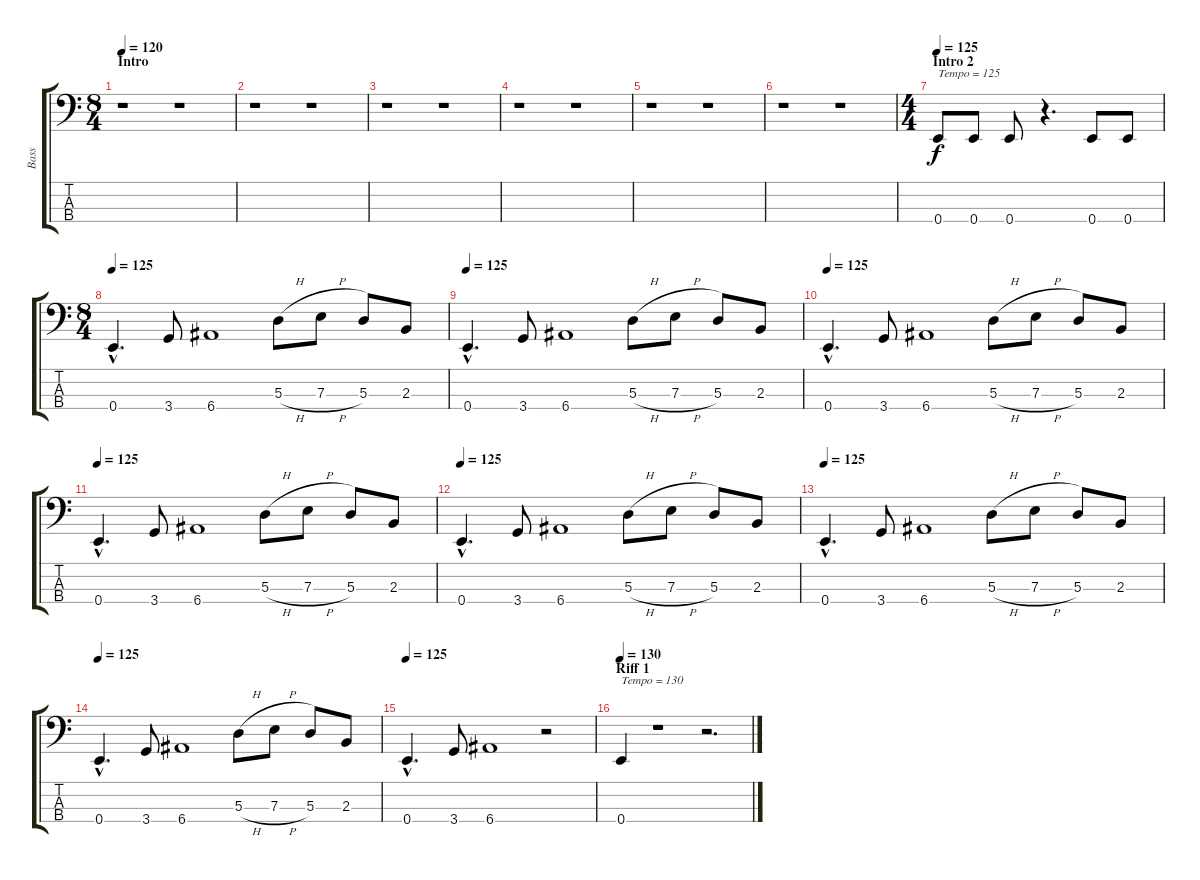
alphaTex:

\track ("Bass" "Bass") {instrument electricbassfinger}
\staff {score tabs}
\tuning (G2 D2 A1 E1) {hide}
\ts (8 4)
\section ("" "Intro")
\tempo 120
\clef f4
\ks c
r.1{dy f instrument electricbassfinger} r.1 |
r.1 r.1 |
r.1 r.1 |
r.1 r.1 |
r.1 r.1 |
r.1 r.1 |
\ts (4 4)
\section ("" "Intro 2")
\tempo 125
0.4.8{txt "Tempo = 125"} 0.4.8 0.4.8 r.4{d} 0.4.8 0.4.8 |
\ts (8 4)
\tempo 125
0.4{hac}.4{d} 3.4.8 6.4.1 5.3{h}.8 7.3{h}.8 5.3.8 2.3.8 |
\tempo 125
0.4{hac}.4{d} 3.4.8 6.4.1 5.3{h}.8 7.3{h}.8 5.3.8 2.3.8 |
\tempo 125
0.4{hac}.4{d} 3.4.8 6.4.1 5.3{h}.8 7.3{h}.8 5.3.8 2.3.8 |
\tempo 125
0.4{hac}.4{d} 3.4.8 6.4.1 5.3{h}.8 7.3{h}.8 5.3.8 2.3.8 |
\tempo 125
0.4{hac}.4{d} 3.4.8 6.4.1 5.3{h}.8 7.3{h}.8 5.3.8 2.3.8 |
\tempo 125
0.4{hac}.4{d} 3.4.8 6.4.1 5.3{h}.8 7.3{h}.8 5.3.8 2.3.8 |
\tempo 125
0.4{hac}.4{d} 3.4.8 6.4.1 5.3{h}.8 7.3{h}.8 5.3.8 2.3.8 |
\tempo 125
0.4{hac}.4{d} 3.4.8 6.4.1 r.2 |
\section ("" "Riff 1")
\tempo 130
0.4.4{txt "Tempo = 130"} r.1 r.2{d}
